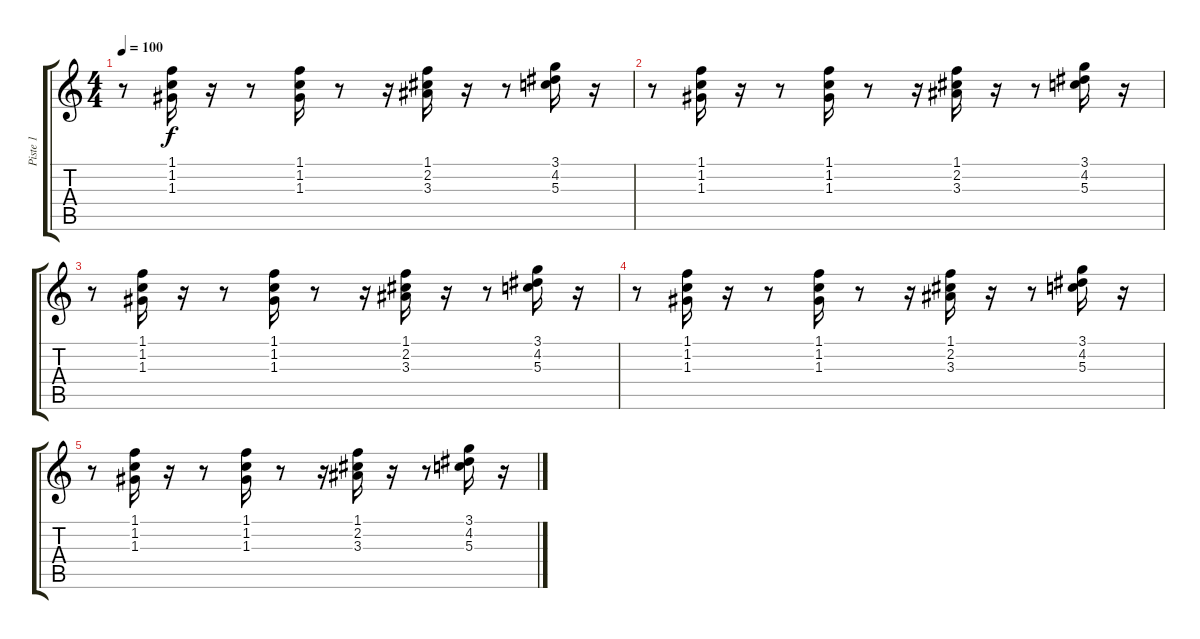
\track ("Piste 1" "Piste 1") {instrument overdrivenguitar}
\staff {score tabs}
\tuning (E4 B3 G3 D3 A2 E2) {hide}
\ts (4 4)
\tempo 100
\clef g2
\ks c
r.8{dy f} (1.1 1.2 1.3).16 r.16 r.8 (1.1 1.2 1.3).16 r.8 r.16 (1.1 2.2 3.3).16 r.16 r.8 (3.1 4.2 5.3).16 r.16 |
r.8 (1.1 1.2 1.3).16 r.16 r.8 (1.1 1.2 1.3).16 r.8 r.16 (1.1 2.2 3.3).16 r.16 r.8 (3.1 4.2 5.3).16 r.16 |
r.8 (1.1 1.2 1.3).16 r.16 r.8 (1.1 1.2 1.3).16 r.8 r.16 (1.1 2.2 3.3).16 r.16 r.8 (3.1 4.2 5.3).16 r.16 |
r.8 (1.1 1.2 1.3).16 r.16 r.8 (1.1 1.2 1.3).16 r.8 r.16 (1.1 2.2 3.3).16 r.16 r.8 (3.1 4.2 5.3).16 r.16 |
r.8 (1.1 1.2 1.3).16 r.16 r.8 (1.1 1.2 1.3).16 r.8 r.16 (1.1 2.2 3.3).16 r.16 r.8 (3.1 4.2 5.3).16 r.16
